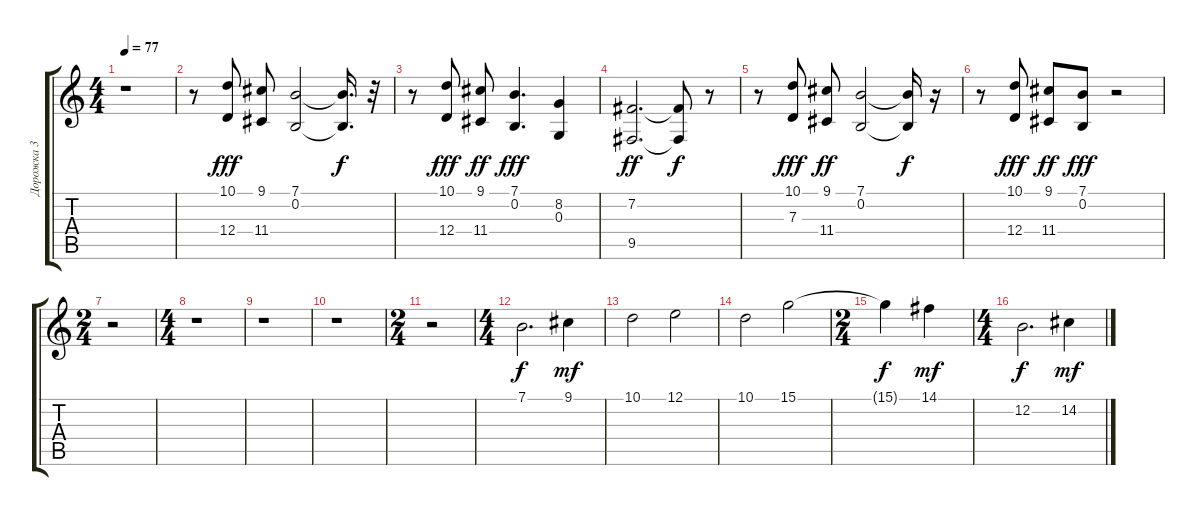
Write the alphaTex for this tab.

\track ("Дорожка 3" "Дорожка 3") {instrument acousticgrandpiano}
\staff {score tabs}
\tuning (E4 B3 G3 D3 A2 E2) {hide}
\ts (4 4)
\tempo 77
\clef g2
\ks c
r.1{dy f} |
r.8 (10.1 12.4).8{dy fff} (9.1 11.4).8 (7.1 0.2).2 (7.1{t} 0.2{t}).16{d dy f} r.32 |
r.8 (10.1 12.4).8{dy fff} (9.1 11.4).8{dy ff} (7.1 0.2).4{d dy fff} (8.2 0.3).4 |
(7.2 9.5).2{d dy ff} (7.2{t} 9.5{t}).8{dy f} r.8 |
r.8 (10.1 7.3).8{dy fff} (9.1 11.4).8{dy ff} (7.1 0.2).2 (7.1{t} 0.2{t}).16{dy f} r.16 |
r.8 (10.1 12.4).8{dy fff} (9.1 11.4).8{dy ff} (7.1 0.2).8{dy fff} r.2 |
\ts (2 4)
r.2 |
\ts (4 4)
r.1 |
r.1 |
r.1 |
\ts (2 4)
r.2 |
\ts (4 4)
7.1.2{d dy f} 9.1.4{dy mf} |
10.1.2 12.1.2 |
10.1.2 15.1.2 |
\ts (2 4)
15.1{t}.4{dy f} 14.1.4{dy mf} |
\ts (4 4)
12.2.2{d dy f} 14.2.4{dy mf}
